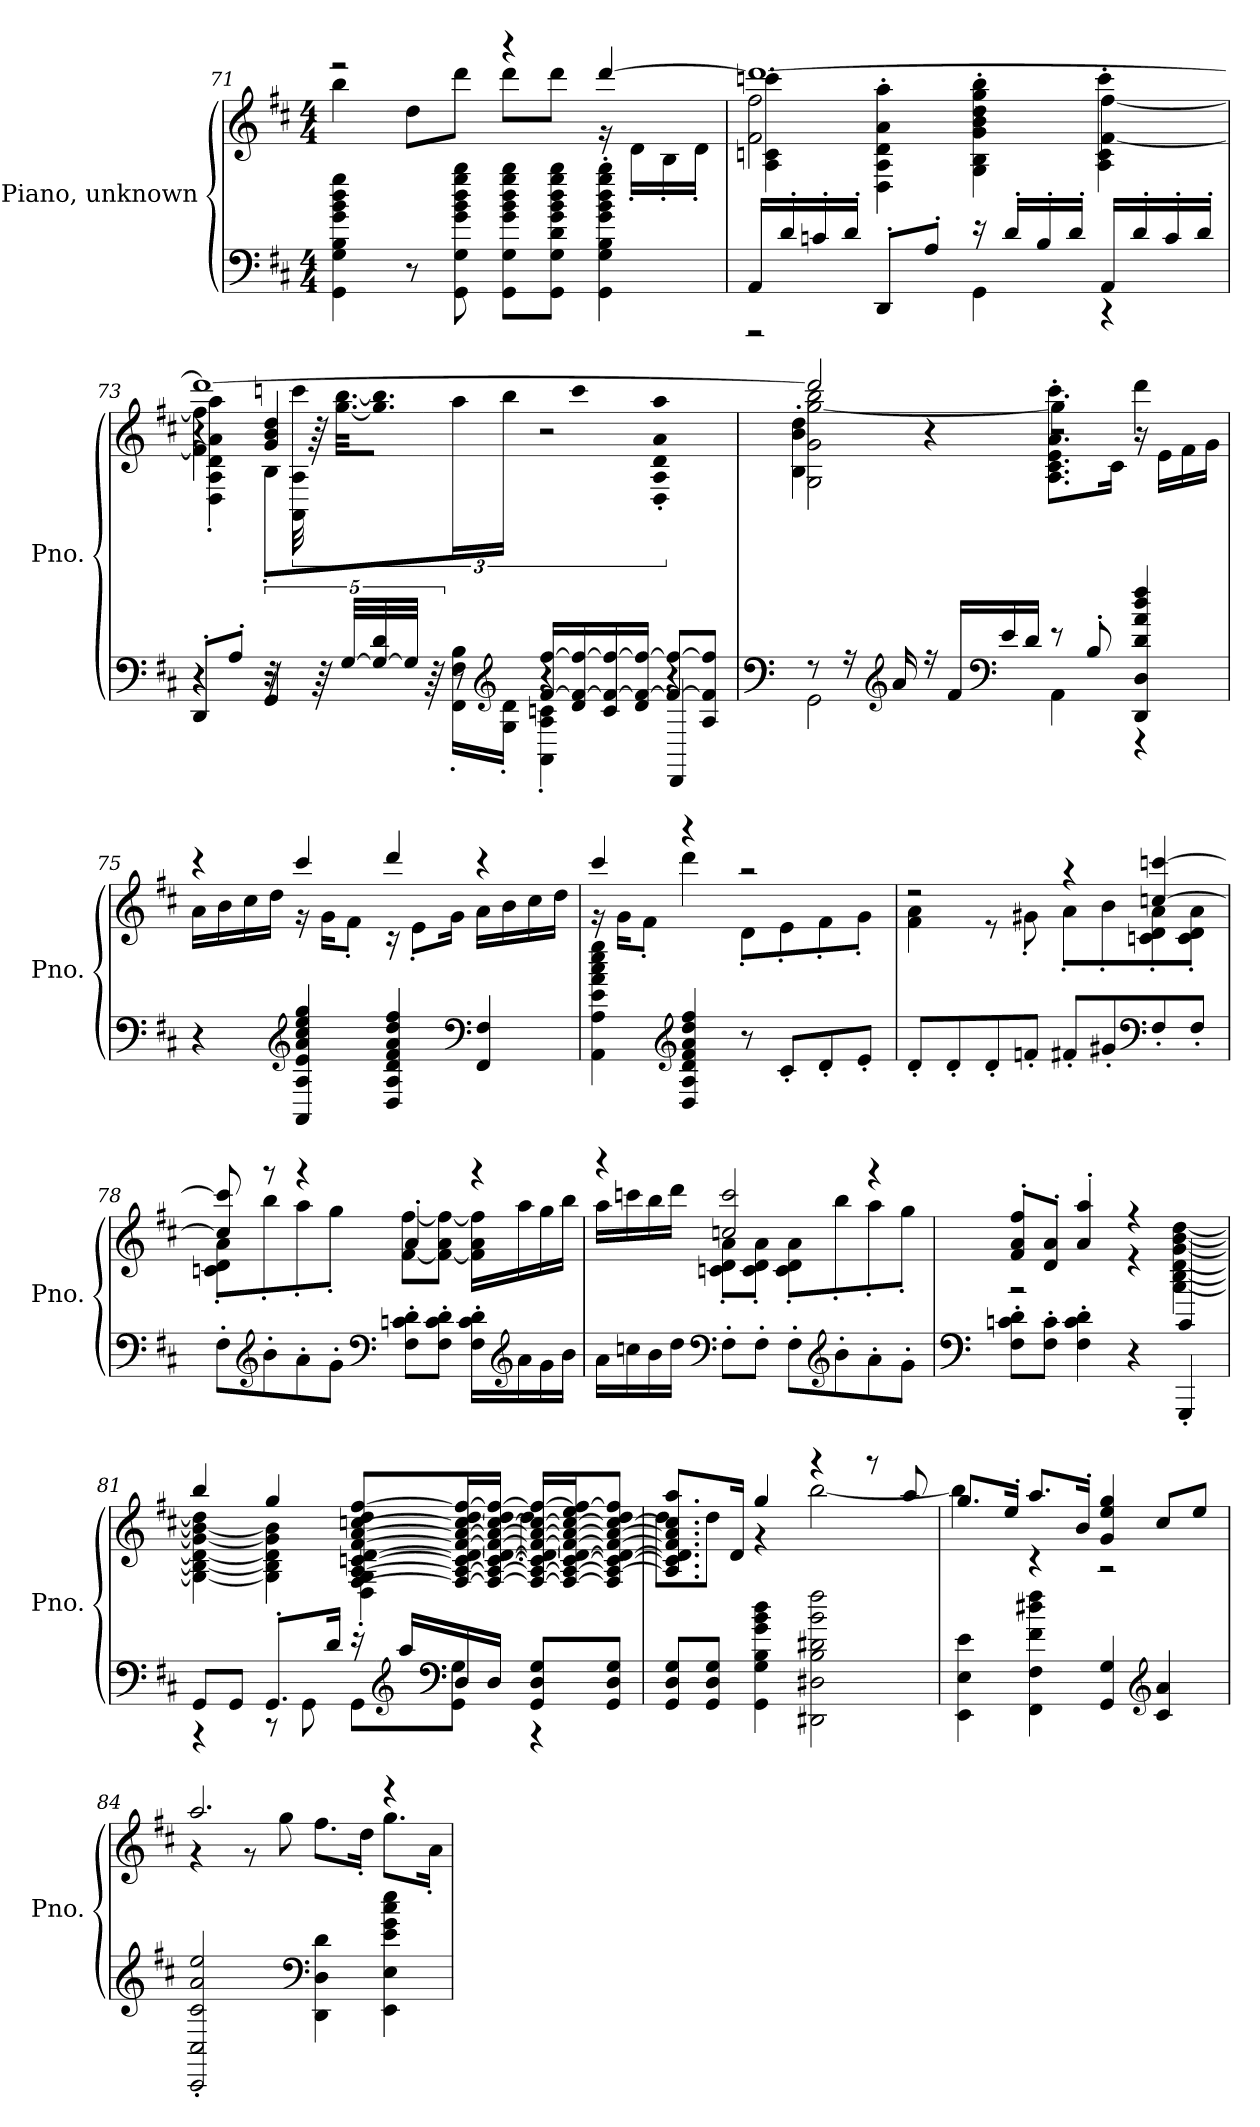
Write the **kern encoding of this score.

**kern	**kern
*part1	*part1
*staff2	*staff1
*I"Piano, unknown	*
*I'Pno.	*
!!LO:LB:g=z
*clefF4	*clefG2
*k[f#c#]	*k[f#c#]
*M4/4	*M4/4
=71	=71
*	*^
4GG\ 4G\ 4B\ 4g\ 4b\ 4dd\ 4gg\	2r	4bb\
8r	.	8dd\L
8GG\ 8G\ 8g\ 8b\ 8dd\ 8gg\ 8bb\	.	8ddd\J
8GG\ 8G\ 8g\ 8b\ 8dd\ 8gg\ 8bb\L	4r	8ddd\L
8GG\ 8G\ 8d\ 8g\ 8b\ 8dd\ 8gg\ 8bb\J	.	8ddd\J
4GG\' 4G\' 4B\' 4g\' 4b\' 4dd\' 4gg\' 4bb\'	[4ddd/	16r
.	.	16d'\LL
.	.	16B'\
.	.	16d'\JJ
=72	=72	=72
*^	*	*^
16AA/LL	2r	1ddd_	2f#\ 2ff#\	4A\' 4cn\' 4cccn\'
16d'/	.	.	.	.
16cn'/	.	.	.	.
16d'/JJ	.	.	.	.
8DD'/L	.	.	.	4D\' 4A\' 4d\' 4a\' 4aa\'
8A'/J	.	.	.	.
16r	4GG\	.	4r	4G\' 4B\' 4g\' 4b\' 4dd\' 4gg\' 4bb\'
16d'/LL	.	.	.	.
16B'/	.	.	.	.
16d'/JJ	.	.	.	.
16AA/LL	4r	.	[4f#\ [4ff#\	4A\' 4c\' 4ccc\'
16d'/	.	.	.	.
16c'/	.	.	.	.
16d'/JJ	.	.	.	.
!!LO:LB:g=z
=73	=73	=73	=73	=73
*	*^	*	*	*^
8DD'/L	4r	4r	1ddd_	4f#\] 4ff#\]	4r	4D\' 4A\' 4d\' 4a\' 4aa\'
8A'/J	.	.	.	.	.	.
40r	8r	4GG/	.	8B'\L	4g/ 4b/ 4dd/	48AA\ 48A\ 48cccn\
.	.	.	.	.	.	96r
80r	.	.	.	.	.	.
.	.	.	.	.	.	[48.gg\ [48.bb\KKL
[40G/LLL	.	.	.	.	.	.
40G/_ 40d/	.	.	.	.	.	8.gg\] 8.bb\]J
40G/JJJ]	.	.	.	.	.	.
80r	.	.	.	.	.	.
8r	16FF#\' 16F#\' 16B\'LL	.	.	16aa\L	.	.
*clefG2	*	*	*	*	*	*
.	16G\' 16d\'JJ	.	.	16bb\JJ	.	.
[16f#/ [16ff#/LL	4AA\' 4A\' 4cn\'	4r	.	2r	2r	4ccc\
16d/ 16f#/_ 16ff#/_	.	.	.	.	.	.
16c/ 16f#/_ 16ff#/_	.	.	.	.	.	.
16d/ 16f#/_ 16ff#/_JJ	.	.	.	.	.	.
8f#/_ 8ff#/_L	4r	4DD/	.	.	.	4D\' 4A\' 4d\' 4a\' 4aa\'
8A/ 8f#/] 8ff#/]J	.	.	.	.	.	.
*v	*v	*v	*	*	*	*
*	*v	*v	*v	*v
=74	=74
*clefF4	*
*^	*^
*	*	*	*^
8r	2GG\	2ddd/]	2G\ 2g\ [2gg\ 2bb\	4B\' 4b\' 4dd\'
16r	.	.	.	.
*clefG2	*	*	*	*
16a/	.	.	.	.
16r	.	.	.	4r
16f#/LL	.	.	.	.
*clefF4	*	*	*	*
16e/	.	.	.	.
16d/JJ	.	.	.	.
8r	4AA\	2r	4gg\]	8.A\' 8.c#\' 8.e\' 8.a\' 8.ccc#\'L
8B'/	.	.	.	.
.	.	.	.	16c#\Jk
4DD/ 4D/ 4d/ 4a/ 4dd/ 4ff#/	4r	.	4ddd\	16r
.	.	.	.	16e\LL
.	.	.	.	16f#\
.	.	.	.	16g\JJ
*v	*v	*	*	*
*	*	*v	*v
!!LO:LB:g=z
=75	=75	=75
4r	4r	16a\LL
.	.	16b\
.	.	16cc#\
.	.	16dd\JJ
*clefG2	*	*
4AA/ 4A/ 4e/ 4a/ 4cc#/ 4ee/ 4gg/	4ccc#/	16r
.	.	16g\KL
.	.	8f#'\J
4D/ 4A/ 4d/ 4f#/ 4a/ 4dd/ 4ff#/	4ddd/	16r
.	.	8e'\L
.	.	16g\Jk
*clefF4	*	*
4FF#/ 4F#/	4r	16a\LL
.	.	16b\
.	.	16cc#\
.	.	16dd\JJ
=76	=76	=76
4AA\ 4A\ 4e\ 4a\ 4cc#\ 4ee\ 4gg\	4ccc#/	16r
.	.	16g\KL
.	.	8f#'\J
*clefG2	*	*
4D/ 4A/ 4d/ 4f#/ 4a/ 4dd/ 4ff#/	4r	4ddd\
8r	2r	8d'\L
8c#'/L	.	8e'\
8d'/	.	8f#'\
8e'/J	.	8g'\J
=77	=77	=77
8d'/L	2r	4f#\ 4a\
8d'/	.	.
8d'/	.	8r
8fn'/J	.	8g#X'\
8f#X'/L	4r	8a'\L
8g#X'/	.	8b'\
*clefF4	*	*
8F#'/	[4ccn/ [4cccn/	8cn\' 8d\' 8a\'
8F#'/J	.	8c\' 8d\' 8a\'J
!!LO:LB:g=z	!!
=78	=78	=78
8F#'\L	8cc/] 8ccc/]	8cn\' 8d\' 8a\'L
*clefG2	*	*
8b'\	8r	8bb'\
8a'\	4r	8aa'\
8g'\J	.	8gg'\J
*clefF4	*	*
8F#\' 8cn\' 8d\'L	4a'/	[8f#\ [8ff#\L
8F#\' 8c\' 8d\'J	.	8f#\_ 8a\ 8ff#\_J
16F#\' 16c\' 16d\'LL	4r	16f#\] 16a\ 16ff#\]LL
*clefG2	*	*
16a\	.	16aa\
16g\	.	16gg\
16b\JJ	.	16bb\JJ
=79	=79	=79
16a\LL	4r	16aa\LL
16ccn\	.	16cccn\
16b\	.	16bb\
16dd\JJ	.	16ddd\JJ
*clefF4	*	*
8F#'\L	2ccn/ 2ccc/	8cn\' 8d\' 8a\'L
8F#'\J	.	8c\' 8d\' 8a\'J
8F#'\L	.	8c\' 8d\' 8a\'L
*clefG2	*	*
8b'\	.	8bb'\
8a'\	4r	8aa'\
8g'\J	.	8gg'\J
!!LO:PB:g=z	!!
=80	=80	=80
*clefF4	*	*
8F#\' 8cn\' 8d\'L	8f#/' 8a/' 8ff#/'L	2r
8F#\' 8c\'J	8d/' 8a/'J	.
4F#\' 4c\' 4d\'	4a/' 4aa/'	.
4r	4r	4r
4GGG'/	4GG/	[4G\ [4B\ [4d\ [4g\ [4b\ [4dd\
=81	=81	=81
*^	*	*
8GG/L	4r	4bb/	4G\_ 4B\_ 4d\_ 4g\_ 4b\_ 4dd\]
8GG/J	.	.	.
8.GG'/L	8r	4gg/	4G\] 4B\] 4d\] 4g\] 4b\]
.	8GG\	.	.
16d/Jk	.	.	.
16r	8GG\L	[8F#/ [8A/ [8cn/ [8d/ [8f#/ [8a/ [8ccn/ [8ff#/L	4D\' 4G\' 4dd\'
*clefG2	*	*	*
16aa/LL	.	.	.
*clefF4	*	*	*
16D/	8GG\ 8G\J	16F#/_ 16A/_ 16c/_ 16d/_ 16f#/_ 16a/_ 16cc/_ 16dd/ 16ff#/_L	.
16D/JJ	.	16F#/_ 16A/_ 16c/_ 16d/_ 16f#/_ 16a/_ 16cc/_ 16dd/ 16ff#/_JJ	.
8GG/ 8D/ 8G/L	4r	16F#/_ 16A/_ 16c/_ 16d/_ 16f#/_ 16a/_ 16cc/_ 16ff#/_LL	4dd'\
.	.	16F#/_ 16A/_ 16c/_ 16d/_ 16f#/_ 16a/_ 16cc/_ 16ee/ 16ff#/_J	.
8GG/ 8D/ 8G/J	.	8F#/] 8A/_ 8c/_ 8d/_ 8f#/_ 8a/_ 8cc/_ 8dd/ 8ff#/]J	.
*v	*v	*	*
=82	=82	=82
8GG/ 8D/ 8G/L	8.A/] 8.c/] 8.d/] 8.f#/] 8.a/] 8.cc/] 8.aa/L	8dd\L
8GG/ 8D/ 8G/J	.	8dd\J
.	16d/Jk	.
4GG\ 4G\ 4B\ 4g\ 4b\ 4dd\	4gg/	4r
2DD#X\ 2D#X\ 2B\ 2d#X\ 2b\ 2ff#\	4r	[2bb\
.	8r	.
.	8aa/	.
!!LO:LB:g=z	!!
=83	=83	=83
4EE\ 4E\ 4e\	8.gg/L	4bb\]
.	16ee'/Jk	.
4FF#\ 4F#\ 4f#\ 4dd#X\ 4ff#\	8.aa/L	4r
.	16b'/Jk	.
4GG/ 4G/	4g/ 4ee/ 4gg/	2r
*clefG2	*	*
4c#/ 4a/	8cc#/L	.
.	8ee/J	.
=84	=84	=84
2CC#/' 2C#/' 2c#/' 2a/' 2ee/'	2.aa/	4r
.	.	8r
.	.	8gg\
*clefF4	*	*
4DD\ 4D\ 4d\	.	8.ff#\L
.	.	16dd'\Jk
4EE\ 4E\ 4e\ 4g\ 4cc#\ 4ee\	4r	8.gg\L
.	.	16a'\Jk
*	*v	*v
=	=
*-	*-
